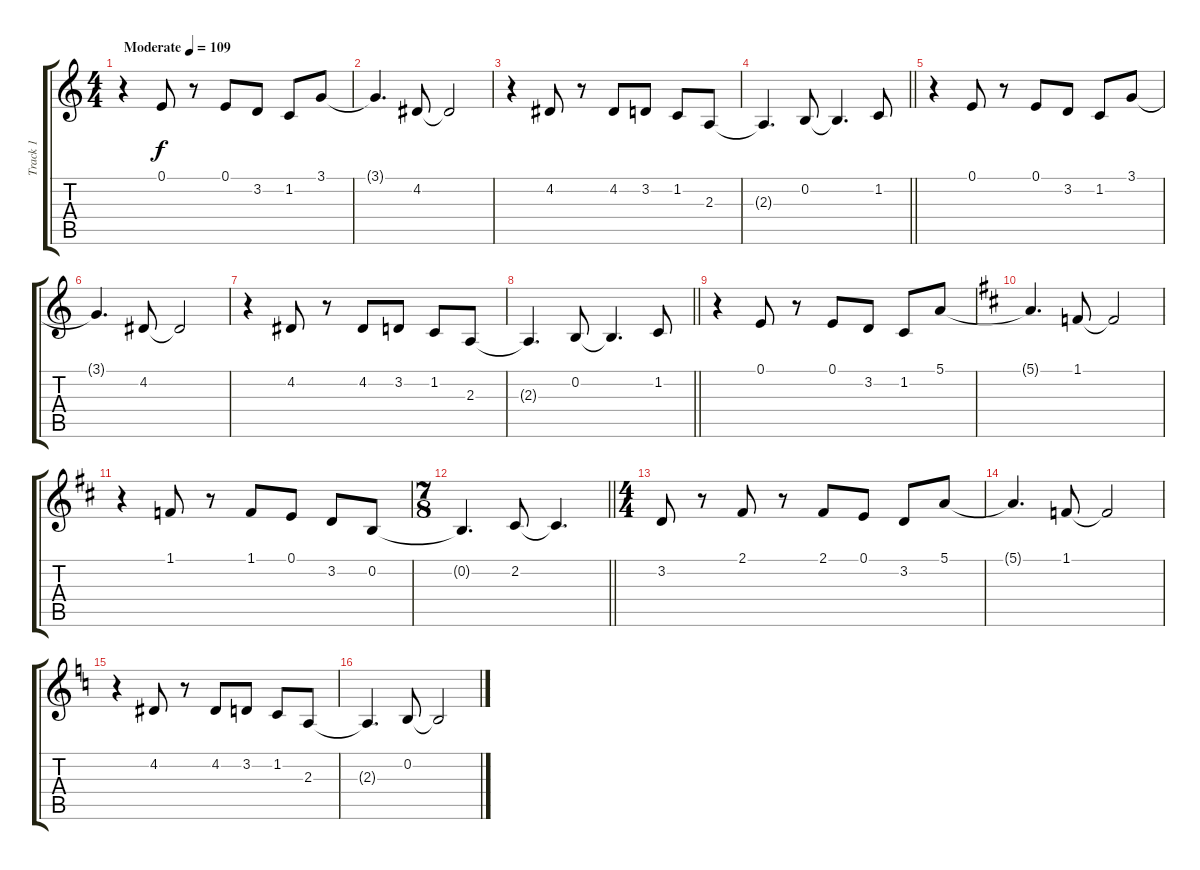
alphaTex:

\track ("Track 1" "Track 1") {instrument tenorsax}
\staff {score tabs}
\tuning (E4 B3 G3 D3 A2 E2) {hide}
\ts (4 4)
\tempo (109 "Moderate")
\clef g2
\ks c
r.4{dy f instrument tenorsax} 0.1.8 r.8 0.1.8 3.2.8 1.2.8 3.1.8 |
3.1{t}.4{d} 4.2.8 4.2{t}.2 |
r.4 4.2.8 r.8 4.2.8 3.2.8 1.2.8 2.3.8 |
\barLineRight lightlight
2.3{t}.4{d} 0.2.8 0.2{t}.4{d} 1.2.8 |
r.4 0.1.8 r.8 0.1.8 3.2.8 1.2.8 3.1.8 |
3.1{t}.4{d} 4.2.8 4.2{t}.2 |
r.4 4.2.8 r.8 4.2.8 3.2.8 1.2.8 2.3.8 |
\barLineRight lightlight
2.3{t}.4{d} 0.2.8 0.2{t}.4{d} 1.2.8 |
r.4 0.1.8 r.8 0.1.8 3.2.8 1.2.8 5.1.8 |
\ks d
5.1{t}.4{d} 1.1.8 1.1{t}.2 |
r.4 1.1.8 r.8 1.1.8 0.1.8 3.2.8 0.2.8 |
\ts (7 8)
\barLineRight lightlight
0.2{t}.4{d} 2.2.8 2.2{t}.4{d} |
\ts (4 4)
3.2.8 r.8 2.1.8 r.8 2.1.8 0.1.8 3.2.8 5.1.8 |
5.1{t}.4{d} 1.1.8 1.1{t}.2 |
\ks c
r.4 4.2.8 r.8 4.2.8 3.2.8 1.2.8 2.3.8 |
2.3{t}.4{d} 0.2.8 0.2{t}.2
